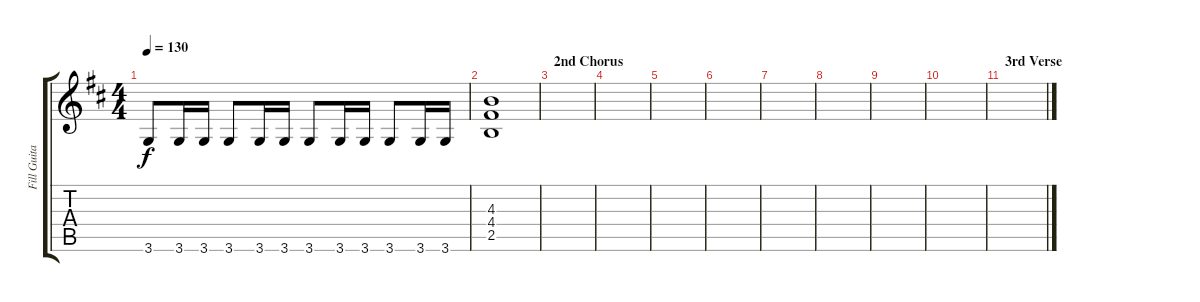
\track ("Fill Guitar" "Fill Guita") {instrument overdrivenguitar}
\staff {score tabs}
\tuning (E4 B3 G3 D3 A2 E2) {hide}
\ts (4 4)
\tempo 130
\clef g2
\ks d
3.6.8{dy f} 3.6.16 3.6.16 3.6.8 3.6.16 3.6.16 3.6.8 3.6.16 3.6.16 3.6.8 3.6.16 3.6.16 |
(4.3 4.4 2.5).1 |
\section ("" "2nd Chorus")
|
|
|
|
|
|
|
|
\section ("" "3rd Verse")
